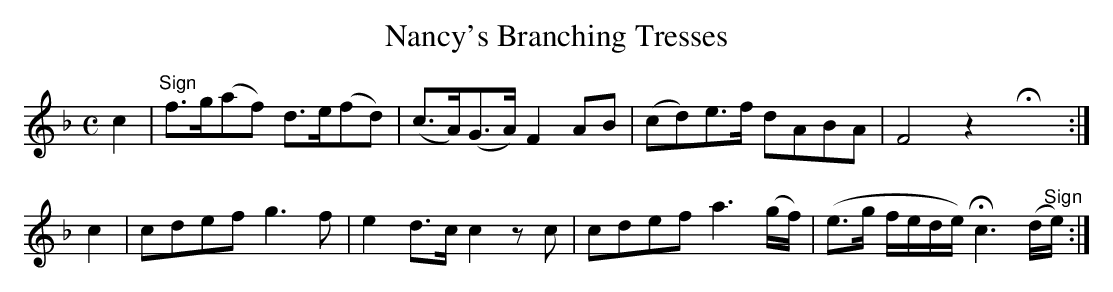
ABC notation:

X:1
T:Nancy's Branching Tresses
M:C
L:1/8
K:F
c2|"Sign"f>g(af) d>e(fd)|(c>A)(G>A) F2AB|(cd)e>f dABA|F4 z2HX:|
c2|cdef g3f|e2d>c c2zc|cdef a3(g/2f/2)|(e>g f/2e/2d/2e/2) Hc3 (d/2"Sign"e/2):|
